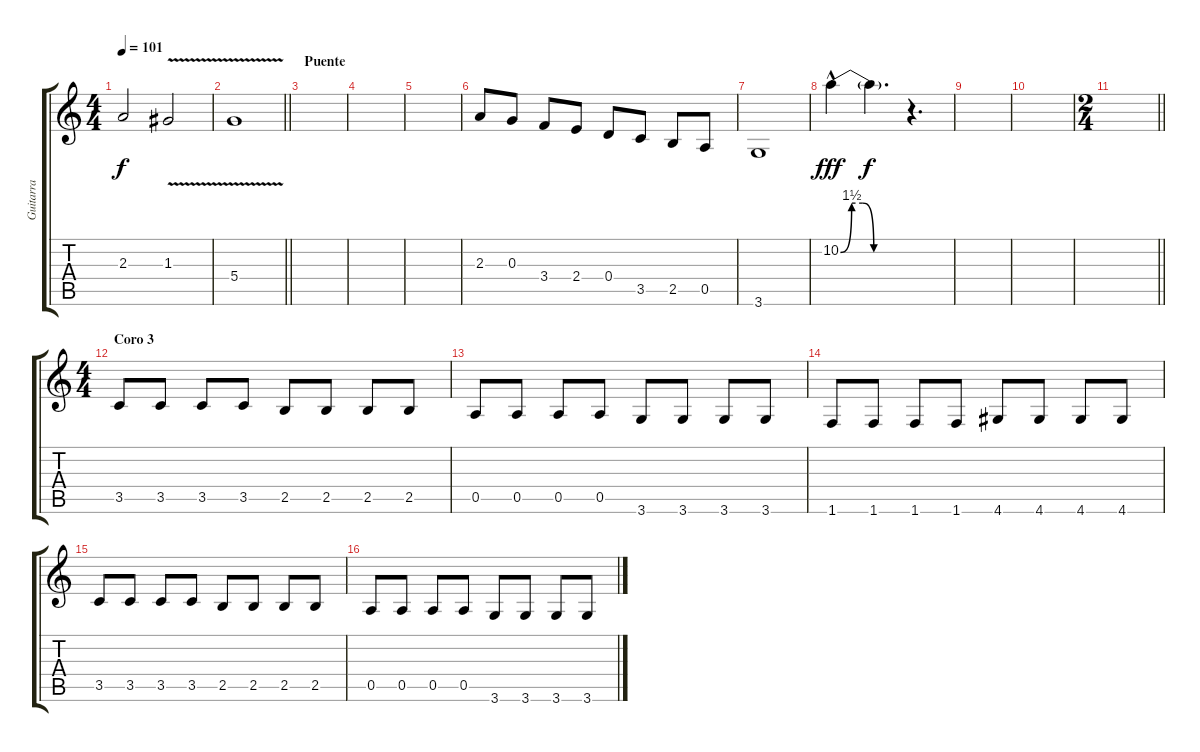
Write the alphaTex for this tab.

\track ("Guitarra" "Guitarra") {instrument overdrivenguitar}
\staff {score tabs}
\tuning (E4 B3 G3 D3 A2 E2) {hide}
\ts (4 4)
\tempo 101
\clef g2
\ks c
2.3{t}.2{dy f} 1.3{v}.2 |
\barLineRight lightlight
5.4{v}.1 |
\section ("" "Puente")
|
|
|
2.3.8 0.3.8 3.4.8 2.4.8 0.4.8 3.5.8 2.5.8 0.5.8 |
3.6.1 |
10.2{be (custom 0 0 10 6 20 6 30 0 60 0) hac}.4{dy fff} 10.2{t}.4{d dy f} r.4{d} |
|
|
\ts (2 4)
\barLineRight lightlight
|
\ts (4 4)
\section ("" "Coro 3")
3.5.8 3.5.8 3.5.8 3.5.8 2.5.8 2.5.8 2.5.8 2.5.8 |
0.5.8 0.5.8 0.5.8 0.5.8 3.6.8 3.6.8 3.6.8 3.6.8 |
1.6.8 1.6.8 1.6.8 1.6.8 4.6.8 4.6.8 4.6.8 4.6.8 |
3.5.8 3.5.8 3.5.8 3.5.8 2.5.8 2.5.8 2.5.8 2.5.8 |
0.5.8 0.5.8 0.5.8 0.5.8 3.6.8 3.6.8 3.6.8 3.6.8
